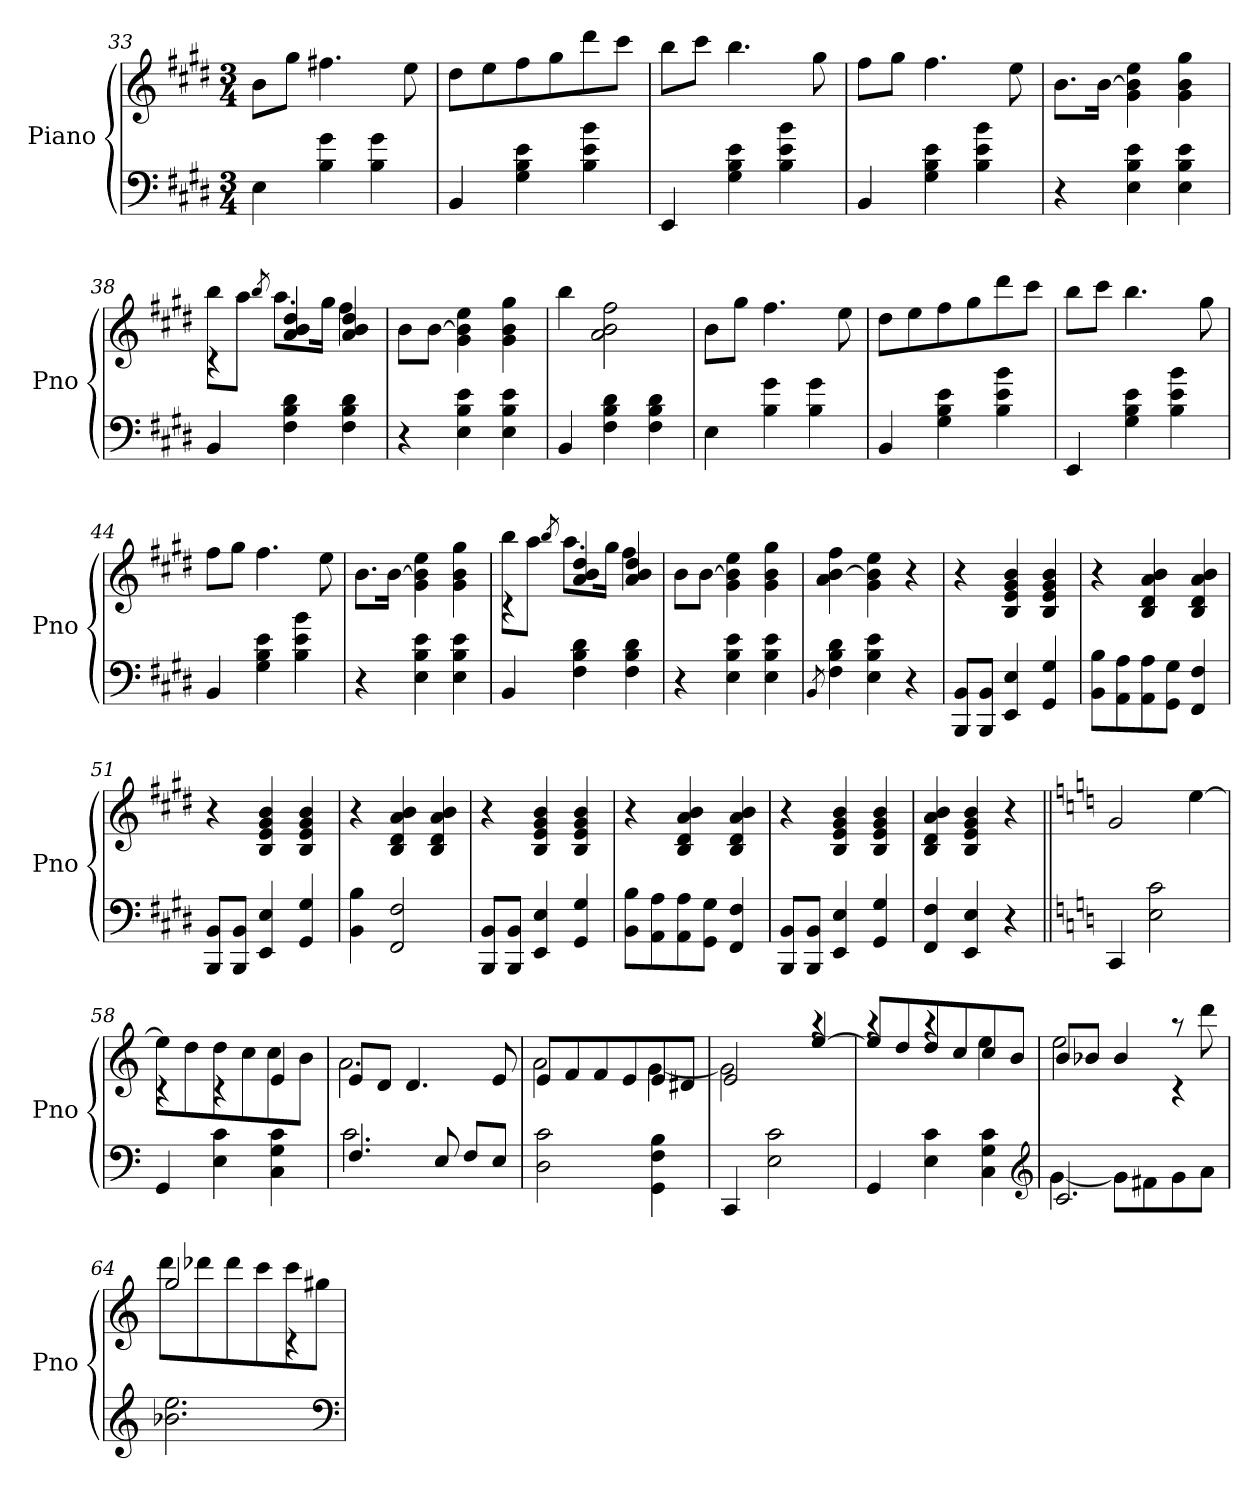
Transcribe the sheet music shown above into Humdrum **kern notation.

**kern	**kern
*part1	*part1
*staff2	*staff1
*I"Piano	*
*I'Pno	*
*clefF4	*clefG2
*k[f#c#g#d#]	*k[f#c#g#d#]
*E:	*E:
*M3/4	*M3/4
=33	=33
4E	8bL
.	8gg#J
4B 4g#	4.ff#X
4B 4g#	.
.	8ee
=34	=34
4BB	8dd#L
.	8ee
4G# 4B 4e	8ff#
.	8gg#
4B 4e 4b	8ddd#
.	8ccc#J
=35	=35
4EE	8bbL
.	8ccc#J
4G# 4B 4e	4.bb
4B 4e 4b	.
.	8gg#
=36	=36
4BB	8ff#L
.	8gg#J
4G# 4B 4e	4.ff#
4B 4e 4b	.
.	8ee
=37	=37
4r	8.bL
.	[16bJk
4E 4B 4e	4g# 4b] 4ee
4E 4B 4e	4g# 4b 4gg#
=38	=38
*	*^
4BB	4rc	8bbL
.	.	8aaJ
.	.	8qbb/
4F# 4B 4d#	4a 4b 4dd#	8.aaL
.	.	16gg#Jk
4F# 4B 4d#	4a 4b 4dd#	4ff#
*	*v	*v
=39	=39
4r	8bL
.	[8bJ
4E 4B 4e	4g# 4b] 4ee
4E 4B 4e	4g# 4b 4gg#
=40	=40
4BB	4bb
4F# 4B 4d#	2a 2b 2ff#
4F# 4B 4d#	.
=41	=41
4E	8bL
.	8gg#J
4B 4g#	4.ff#
4B 4g#	.
.	8ee
=42	=42
4BB	8dd#L
.	8ee
4G# 4B 4e	8ff#
.	8gg#
4B 4e 4b	8ddd#
.	8ccc#J
=43	=43
4EE	8bbL
.	8ccc#J
4G# 4B 4e	4.bb
4B 4e 4b	.
.	8gg#
=44	=44
4BB	8ff#L
.	8gg#J
4G# 4B 4e	4.ff#
4B 4e 4b	.
.	8ee
=45	=45
4r	8.bL
.	[16bJk
4E 4B 4e	4g# 4b] 4ee
4E 4B 4e	4g# 4b 4gg#
=46	=46
*	*^
4BB	4rc	8bbL
.	.	8aaJ
.	.	8qbb/
4F# 4B 4d#	4a 4b 4dd#	8.aaL
.	.	16gg#Jk
4F# 4B 4d#	4a 4b 4dd#	4ff#
*	*v	*v
=47	=47
4r	8bL
.	[8bJ
4E 4B 4e	4g# 4b] 4ee
4E 4B 4e	4g# 4b 4gg#
=48	=48
8qBB/	.
4F# 4B 4d#	4a [4b 4ff#
4E 4B 4e	4g# 4b] 4ee
4r	4r
=49	=49
8BBB 8BBL	4r
8BBB 8BBJ	.
4EE 4E	4B 4e 4g# 4b
4GG# 4G#	4B 4e 4g# 4b
=50	=50
8BB 8BL	4r
8AA 8A	.
8AA 8A	4B 4d# 4a 4b
8GG# 8G#J	.
4FF# 4F#	4B 4d# 4a 4b
=51	=51
8BBB 8BBL	4r
8BBB 8BBJ	.
4EE 4E	4B 4e 4g# 4b
4GG# 4G#	4B 4e 4g# 4b
=52	=52
4BB 4B	4r
2FF# 2F#	4B 4d# 4a 4b
.	4B 4d# 4a 4b
=53	=53
8BBB 8BBL	4r
8BBB 8BBJ	.
4EE 4E	4B 4e 4g# 4b
4GG# 4G#	4B 4e 4g# 4b
=54	=54
8BB 8BL	4r
8AA 8A	.
8AA 8A	4B 4d# 4a 4b
8GG# 8G#J	.
4FF# 4F#	4B 4d# 4a 4b
=55	=55
8BBB 8BBL	4r
8BBB 8BBJ	.
4EE 4E	4B 4e 4g# 4b
4GG# 4G#	4B 4e 4g# 4b
=56	=56
4FF# 4F#	4B 4d# 4a 4b
4EE 4E	4B 4e 4g# 4b
4r	4r
=57||	=57||
*k[]	*k[]
4CC	2g
2E 2c	.
.	[4ee
=58	=58
*	*^
4GG	4rc	8eeL]
.	.	8dd
4E 4c	4rc	8dd
.	.	8cc
4C 4G 4c	4e	8cc
.	.	8bJ
=59	=59	=59
*^	*	*
4.F	2.c	8eL	2.a
.	.	8dJ	.
.	.	4.d	.
8E	.	.	.
8FL	.	.	.
8EJ	.	8e	.
*v	*v	*	*
=60	=60	=60
2D 2c	8eL	2a
.	8f	.
.	8f	.
.	8e	.
4GG 4F 4B	8e	[4g
.	8d#XJ	.
=61	=61	=61
4CC	2e	2g]
2E 2c	.	.
.	[4ee	4raa
=62	=62	=62
4GG	8eeL]	4raa
.	8dd	.
4E 4c	8dd	4raa
.	8cc	.
4C 4G 4c	8cc	4ee
.	8bJ	.
*clefG2	*	*
=63	=63	=63
*^	*	*
2.c	[4g	8bL	2ee
.	.	8b-XJ	.
.	8gL]	4b-	.
.	8f#X	.	.
.	8g	4rc	8raa
.	8aJ	.	8ddd
*v	*v	*	*
=64	=64	=64
2.b-X 2.ee	2gg	8dddL
.	.	8ddd-X
.	.	8ddd-
.	.	8ccc
.	4rc	8ccc
.	.	8gg#XJ
*	*v	*v
*clefF4	*
=	=
*-	*-
